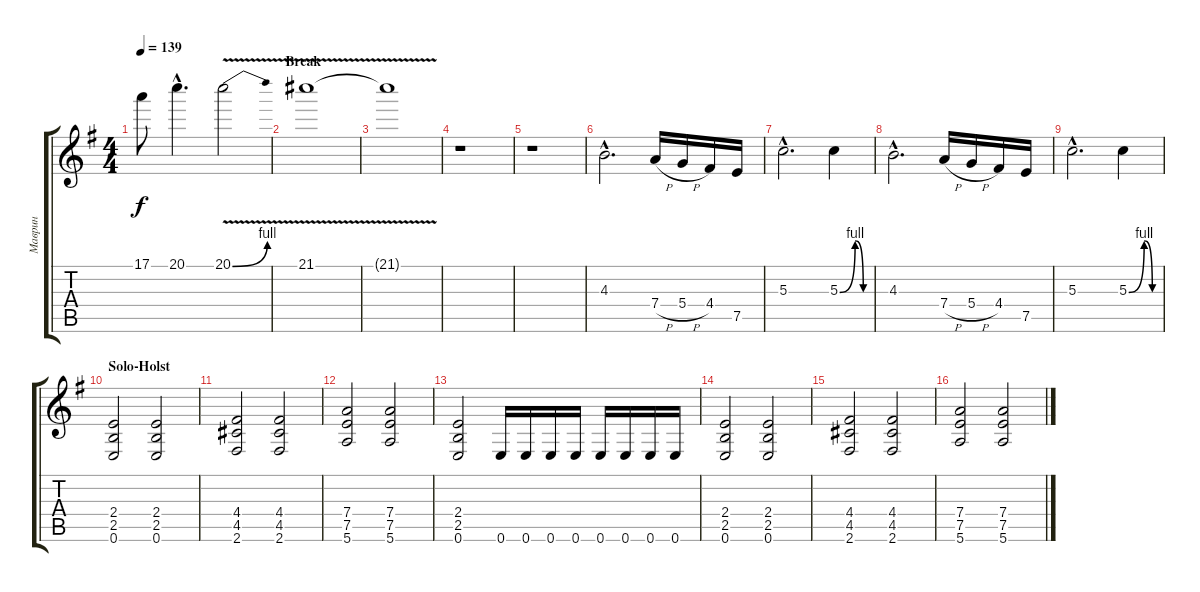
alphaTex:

\track ("Маврин" "Маврин") {instrument distortionguitar}
\staff {score tabs}
\tuning (E4 B3 G3 D3 A2 E2) {hide}
\ts (4 4)
\tempo 139
\clef g2
\ks eminor
17.1.8{dy f} 20.1{hac}.4{d} 20.1{be (bend 0 0 60 4) v}.2 |
\section ("" "Break")
21.1{v}.1 |
21.1{t}.1{volume 2} |
r.1 |
r.1 |
4.3{hac}.2{d volume 10} 7.4{h}.16 5.4{h}.16 4.4.16 7.5.16 |
5.3{hac}.2{d} 5.3{be (custom 0 0 30 4 46 0 60 0)}.4 |
4.3{hac}.2{d} 7.4{h}.16 5.4{h}.16 4.4.16 7.5.16 |
5.3{hac}.2{d} 5.3{be (custom 0 0 30 4 46 0 60 0)}.4 |
\section ("" "Solo-Holst")
(2.4 2.5 0.6).2{volume 9} (2.4 2.5 0.6).2 |
(4.4 4.5 2.6).2 (4.4 4.5 2.6).2 |
(7.4 7.5 5.6).2 (7.4 7.5 5.6).2 |
(2.4 2.5 0.6).2 0.6.16 0.6.16 0.6.16 0.6.16 0.6.16 0.6.16 0.6.16 0.6.16 |
(2.4 2.5 0.6).2 (2.4 2.5 0.6).2 |
(4.4 4.5 2.6).2 (4.4 4.5 2.6).2 |
(7.4 7.5 5.6).2 (7.4 7.5 5.6).2
